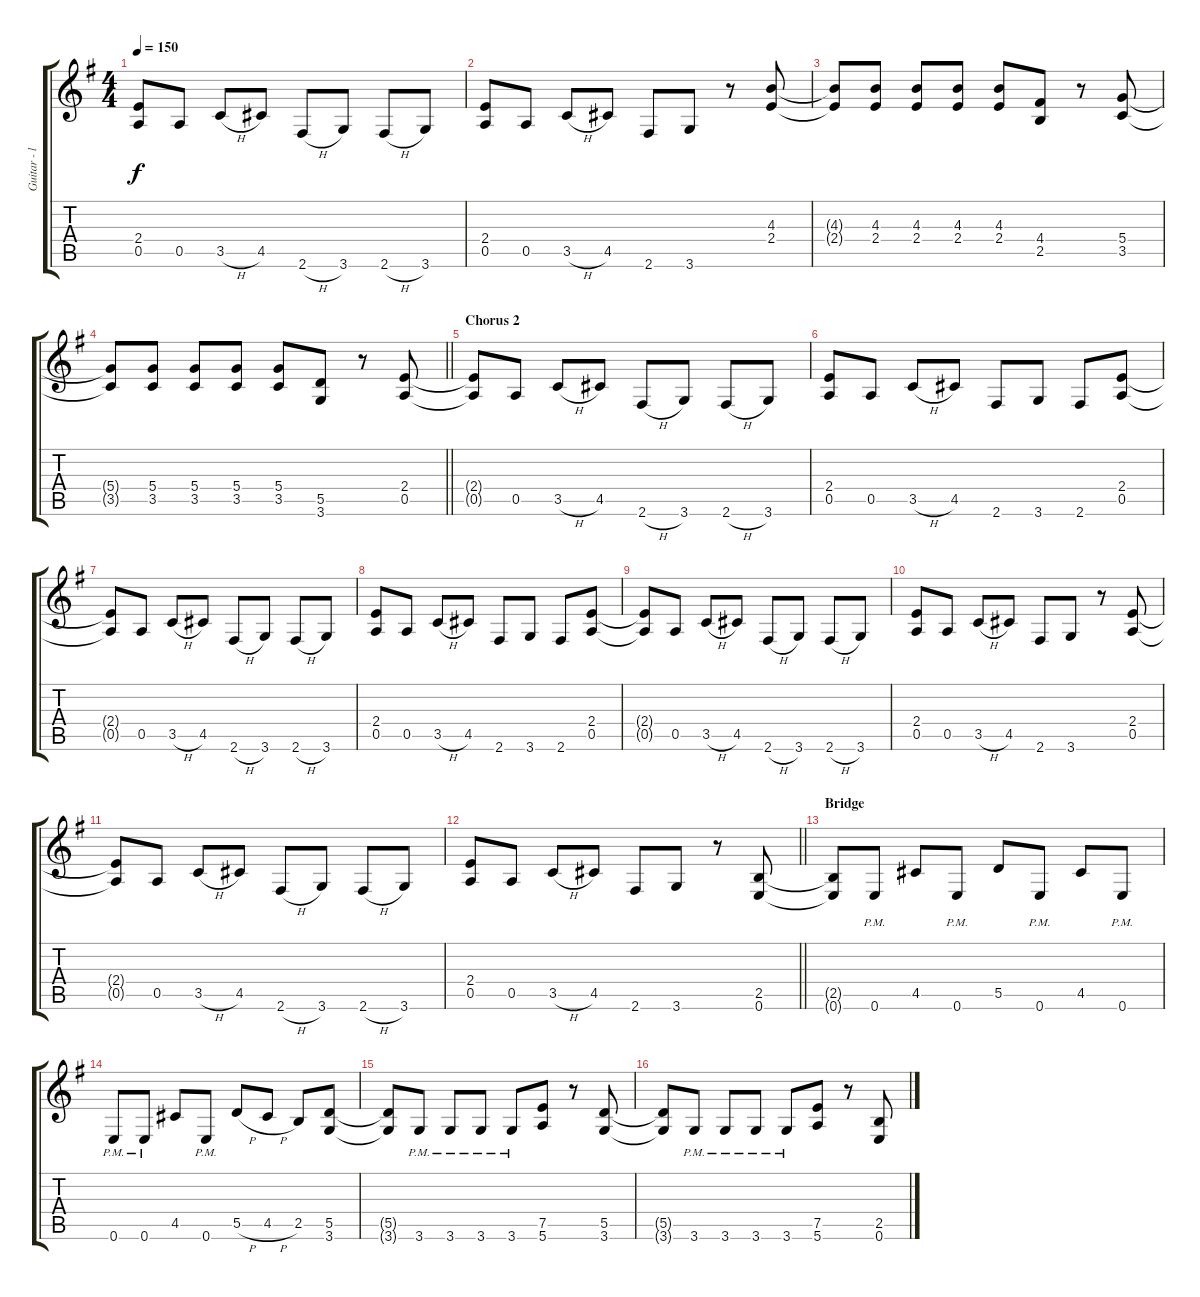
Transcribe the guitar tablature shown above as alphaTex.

\track ("Guitar - left" "Guitar - l") {instrument distortionguitar}
\staff {score tabs}
\tuning (E4 B3 G3 D3 A2 E2) {hide}
\ts (4 4)
\tempo 150
\clef g2
\ks g
(2.4{t} 0.5{t}).8{dy f} 0.5.8 3.5{h}.8 4.5.8 2.6{h}.8 3.6.8 2.6{h}.8 3.6.8 |
(2.4 0.5).8 0.5.8 3.5{h}.8 4.5.8 2.6.8 3.6.8 r.8 (4.3 2.4).8 |
(4.3{t} 2.4{t}).8 (4.3 2.4).8 (4.3 2.4).8 (4.3 2.4).8 (4.3 2.4).8 (4.4 2.5).8 r.8 (5.4 3.5).8 |
\barLineRight lightlight
(5.4{t} 3.5{t}).8 (5.4 3.5).8 (5.4 3.5).8 (5.4 3.5).8 (5.4 3.5).8 (5.5 3.6).8 r.8 (2.4 0.5).8 |
\section ("" "Chorus 2")
(2.4{t} 0.5{t}).8 0.5.8 3.5{h}.8 4.5.8 2.6{h}.8 3.6.8 2.6{h}.8 3.6.8 |
(2.4 0.5).8 0.5.8 3.5{h}.8 4.5.8 2.6.8 3.6.8 2.6.8 (2.4 0.5).8 |
(2.4{t} 0.5{t}).8 0.5.8 3.5{h}.8 4.5.8 2.6{h}.8 3.6.8 2.6{h}.8 3.6.8 |
(2.4 0.5).8 0.5.8 3.5{h}.8 4.5.8 2.6.8 3.6.8 2.6.8 (2.4 0.5).8 |
(2.4{t} 0.5{t}).8 0.5.8 3.5{h}.8 4.5.8 2.6{h}.8 3.6.8 2.6{h}.8 3.6.8 |
(2.4 0.5).8 0.5.8 3.5{h}.8 4.5.8 2.6.8 3.6.8 r.8 (2.4 0.5).8 |
(2.4{t} 0.5{t}).8 0.5.8 3.5{h}.8 4.5.8 2.6{h}.8 3.6.8 2.6{h}.8 3.6.8 |
\barLineRight lightlight
(2.4 0.5).8 0.5.8 3.5{h}.8 4.5.8 2.6.8 3.6.8 r.8 (2.5 0.6).8 |
\section ("" "Bridge")
(2.5{t} 0.6{t}).8 0.6{pm}.8 4.5.8 0.6{pm}.8 5.5.8 0.6{pm}.8 4.5.8 0.6{pm}.8 |
0.6{pm}.8 0.6{pm}.8 4.5.8 0.6{pm}.8 5.5{h}.8 4.5{h}.8 2.5.8 (5.5 3.6).8 |
(5.5{t} 3.6{t}).8 3.6{pm}.8 3.6{pm}.8 3.6{pm}.8 3.6{pm}.8 (7.5 5.6).8 r.8 (5.5 3.6).8 |
(5.5{t} 3.6{t}).8 3.6{pm}.8 3.6{pm}.8 3.6{pm}.8 3.6{pm}.8 (7.5 5.6).8 r.8 (2.5 0.6).8
